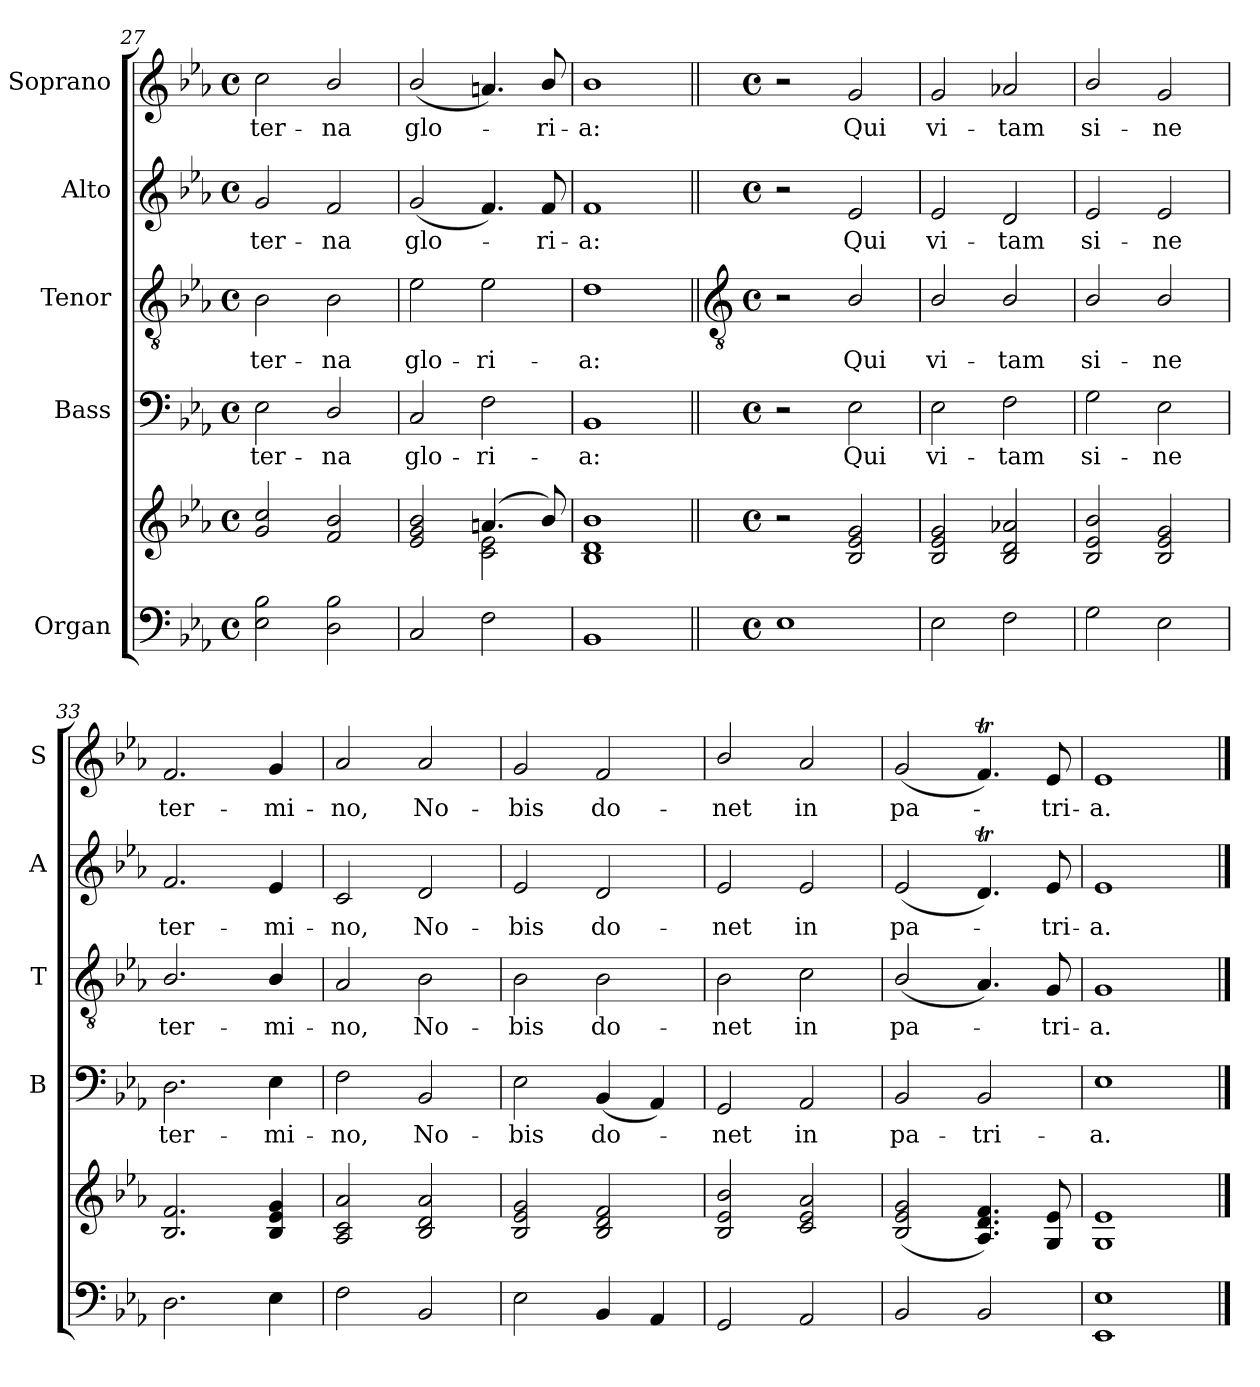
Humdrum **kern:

**kern	**kern	**kern	**text	**kern	**text	**kern	**text	**kern	**text
*part5	*part5	*part4	*part4	*part3	*part3	*part2	*part2	*part1	*part1
*staff6	*staff5	*staff4	*staff4	*staff3	*staff3	*staff2	*staff2	*staff1	*staff1
*I"Organ	*	*I"Bass	*	*I"Tenor	*	*I"Alto	*	*I"Soprano	*
*	*	*I'B	*	*I'T	*	*I'A	*	*I'S	*
*clefF4	*clefG2	*clefF4	*	*clefGv2	*	*clefG2	*	*clefG2	*
*k[b-e-a-]	*k[b-e-a-]	*k[b-e-a-]	*	*k[b-e-a-]	*	*k[b-e-a-]	*	*k[b-e-a-]	*
*E-:	*E-:	*E-:	*	*E-:	*	*E-:	*	*E-:	*
*M4/4	*M4/4	*M4/4	*	*M4/4	*	*M4/4	*	*M4/4	*
*met(c)	*met(c)	*met(c)	*	*met(c)	*	*met(c)	*	*met(c)	*
=27	=27	=27	=27	=27	=27	=27	=27	=27	=27
*	*^	*	*	*	*	*	*	*	*
!	!	!	!	!LO:LY:b	!	!LO:LY:b	!	!LO:LY:b	!	!LO:LY:b
2E- 2B-	2g/ 2cc/	1ryy	2E-	-ter-	2B-	-ter-	2g	-ter-	2cc	-ter-
!	!	!	!	!LO:LY:b	!	!LO:LY:b	!	!LO:LY:b	!	!LO:LY:b
2D 2B-	2f/ 2b-/	.	2D/	-na	2B-	-na	2f	-na	2b-/	-na
=28	=28	=28	=28	=28	=28	=28	=28	=28	=28	=28
!	!	!	!	!LO:LY:b	!	!LO:LY:b	!	!LO:LY:b	!	!LO:LY:b
2C	2e-/ 2g/ 2b-/	2ryy	2C	glo-	2e-	glo-	(<2g	glo-	(<2b-/	glo-
!	!	!	!	!LO:LY:b	!	!LO:LY:b	!	!	!	!
2F	(>4.an/	2c\ 2e-\	2F	-ri-	2e-	-ri-	4.f)	.	4.an/)	.
!	!	!	!	!	!	!	!	!LO:LY:b	!	!LO:LY:b
.	8b-/)	.	.	.	.	.	8f	ri-	8b-/	ri-
=29	=29	=29	=29	=29	=29	=29	=29	=29	=29	=29
!	!	!	!	!LO:LY:b	!	!LO:LY:b	!	!LO:LY:b	!	!LO:LY:b
1BB-	1B-/ 1d/ 1b-/	1ryy	1BB-	-a:	1d	-a:	1f	-a:	1b-	-a:
*	*v	*v	*	*	*	*	*	*	*	*
!!LO:LB:g=z
=30||	=30||	=30||	=30||	=30||	=30||	=30||	=30||	=30||	=30||
*	*	*	*	*clefGv2	*	*	*	*	*
*M4/4	*M4/4	*M4/4	*	*M4/4	*	*M4/4	*	*M4/4	*
*met(c)	*met(c)	*met(c)	*	*met(c)	*	*met(c)	*	*met(c)	*
1E-	2r	2r	.	2r	.	2r	.	2r	.
!	!	!	!LO:LY:b	!	!LO:LY:b	!	!LO:LY:b	!	!LO:LY:b
.	2B- 2e- 2g	2E-	Qui	2B-/	Qui	2e-	Qui	2g	Qui
=31	=31	=31	=31	=31	=31	=31	=31	=31	=31
!	!	!	!LO:LY:b	!	!LO:LY:b	!	!LO:LY:b	!	!LO:LY:b
2E-	2B- 2e- 2g	2E-	vi-	2B-/	vi-	2e-	vi-	2g	vi-
!	!	!	!LO:LY:b	!	!LO:LY:b	!	!LO:LY:b	!	!LO:LY:b
2F	2B- 2d 2a-X	2F	-tam	2B-/	-tam	2d	-tam	2a-X	-tam
=32	=32	=32	=32	=32	=32	=32	=32	=32	=32
!	!	!	!LO:LY:b	!	!LO:LY:b	!	!LO:LY:b	!	!LO:LY:b
2G	2B- 2e- 2b-	2G	si-	2B-/	si-	2e-	si-	2b-/	si-
!	!	!	!LO:LY:b	!	!LO:LY:b	!	!LO:LY:b	!	!LO:LY:b
2E-	2B- 2e- 2g	2E-	-ne	2B-/	-ne	2e-	-ne	2g	-ne
=33	=33	=33	=33	=33	=33	=33	=33	=33	=33
!	!	!	!LO:LY:b	!	!LO:LY:b	!	!LO:LY:b	!	!LO:LY:b
2.D	2.B- 2.f	2.D	ter-	2.B-/	ter-	2.f	ter-	2.f	ter-
!	!	!	!LO:LY:b	!	!LO:LY:b	!	!LO:LY:b	!	!LO:LY:b
4E-	4B- 4e- 4g	4E-	-mi-	4B-/	-mi-	4e-	-mi-	4g	-mi-
=34	=34	=34	=34	=34	=34	=34	=34	=34	=34
!	!	!	!LO:LY:b	!	!LO:LY:b	!	!LO:LY:b	!	!LO:LY:b
2F	2A- 2c 2a-	2F	-no,	2A-	-no,	2c	-no,	2a-	-no,
!	!	!	!LO:LY:b	!	!LO:LY:b	!	!LO:LY:b	!	!LO:LY:b
2BB-	2B- 2d 2a-	2BB-	No-	2B-	No-	2d	No-	2a-	No-
=35	=35	=35	=35	=35	=35	=35	=35	=35	=35
!	!	!	!LO:LY:b	!	!LO:LY:b	!	!LO:LY:b	!	!LO:LY:b
2E-	2B- 2e- 2g	2E-	-bis	2B-	-bis	2e-	-bis	2g	-bis
!	!	!	!LO:LY:b	!	!LO:LY:b	!	!LO:LY:b	!	!LO:LY:b
4BB-	2B- 2d 2f	(<4BB-	do-	2B-	do-	2d	do-	2f	do-
4AA-	.	4AA-)	.	.	.	.	.	.	.
=36	=36	=36	=36	=36	=36	=36	=36	=36	=36
!	!	!	!LO:LY:b	!	!LO:LY:b	!	!LO:LY:b	!	!LO:LY:b
2GG	2B- 2e- 2b-	2GG	net	2B-	-net	2e-	-net	2b-/	-net
!	!	!	!LO:LY:b	!	!LO:LY:b	!	!LO:LY:b	!	!LO:LY:b
2AA-	2c 2e- 2a-	2AA-	in	2c	in	2e-	in	2a-	in
=37	=37	=37	=37	=37	=37	=37	=37	=37	=37
!	!	!	!LO:LY:b	!	!LO:LY:b	!	!LO:LY:b	!	!LO:LY:b
2BB-	(<2B- 2e- 2g	2BB-	pa-	(<2B-/	pa-	(<2e-	pa-	(<2g	pa-
!	!	!	!LO:LY:b	!	!	!	!	!	!
2BB-	4.A- 4.d 4.f)	2BB-	-tri-	4.A-)	.	4.dt)	.	4.fT)	.
!	!	!	!	!	!LO:LY:b	!	!LO:LY:b	!	!LO:LY:b
.	8G 8e-	.	.	8G	tri-	8e-	tri-	8e-	tri-
=38	=38	=38	=38	=38	=38	=38	=38	=38	=38
!	!	!	!LO:LY:b	!	!LO:LY:b	!	!LO:LY:b	!	!LO:LY:b
1EE- 1E-	1G 1e-	1E-	-a.	1G	-a.	1e-	-a.	1e-	-a.
==	==	==	==	==	==	==	==	==	==
*-	*-	*-	*-	*-	*-	*-	*-	*-	*-
